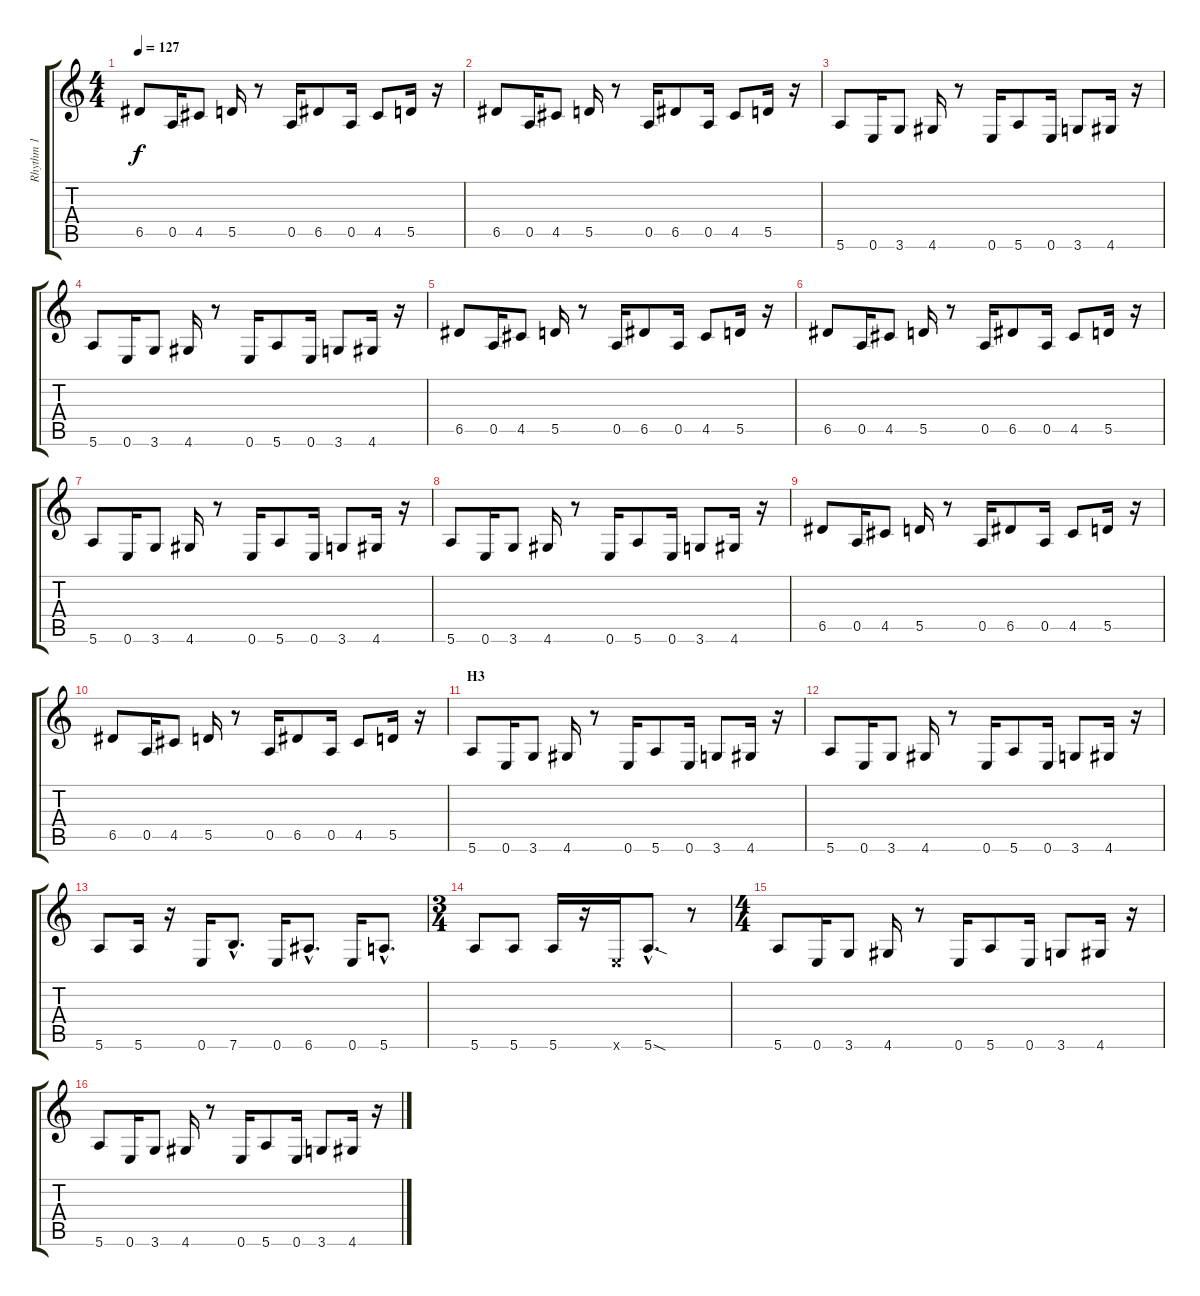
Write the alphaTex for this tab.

\track ("Rhythm 1" "Rhythm 1") {instrument distortionguitar}
\staff {score tabs}
\tuning (E4 B3 G3 D3 A2 E2) {hide}
\ts (4 4)
\tempo 127
\clef g2
\ks c
6.5.8{dy f} 0.5.16 4.5.8 5.5.16 r.8 0.5.16 6.5.8 0.5.16 4.5.8 5.5.16 r.16 |
6.5.8 0.5.16 4.5.8 5.5.16 r.8 0.5.16 6.5.8 0.5.16 4.5.8 5.5.16 r.16 |
5.6.8 0.6.16 3.6.8 4.6.16 r.8 0.6.16 5.6.8 0.6.16 3.6.8 4.6.16 r.16 |
5.6.8 0.6.16 3.6.8 4.6.16 r.8 0.6.16 5.6.8 0.6.16 3.6.8 4.6.16 r.16 |
6.5.8 0.5.16 4.5.8 5.5.16 r.8 0.5.16 6.5.8 0.5.16 4.5.8 5.5.16 r.16 |
6.5.8 0.5.16 4.5.8 5.5.16 r.8 0.5.16 6.5.8 0.5.16 4.5.8 5.5.16 r.16 |
5.6.8 0.6.16 3.6.8 4.6.16 r.8 0.6.16 5.6.8 0.6.16 3.6.8 4.6.16 r.16 |
5.6.8 0.6.16 3.6.8 4.6.16 r.8 0.6.16 5.6.8 0.6.16 3.6.8 4.6.16 r.16 |
6.5.8 0.5.16 4.5.8 5.5.16 r.8 0.5.16 6.5.8 0.5.16 4.5.8 5.5.16 r.16 |
6.5.8 0.5.16 4.5.8 5.5.16 r.8 0.5.16 6.5.8 0.5.16 4.5.8 5.5.16 r.16 |
\section ("" "H3")
5.6.8{volume 12} 0.6.16 3.6.8 4.6.16 r.8 0.6.16 5.6.8 0.6.16 3.6.8 4.6.16 r.16 |
5.6.8 0.6.16 3.6.8 4.6.16 r.8 0.6.16 5.6.8 0.6.16 3.6.8 4.6.16 r.16 |
5.6.8 5.6.16 r.16 0.6.16 7.6{hac}.8{d} 0.6.16 6.6{hac}.8{d} 0.6.16 5.6{hac}.8{d} |
\ts (3 4)
5.6.8 5.6.8 5.6.16 r.16 0.6{x}.16 5.6{sod hac}.8{d} r.8 |
\ts (4 4)
5.6.8 0.6.16 3.6.8 4.6.16 r.8 0.6.16 5.6.8 0.6.16 3.6.8 4.6.16 r.16 |
5.6.8 0.6.16 3.6.8 4.6.16 r.8 0.6.16 5.6.8 0.6.16 3.6.8 4.6.16 r.16
